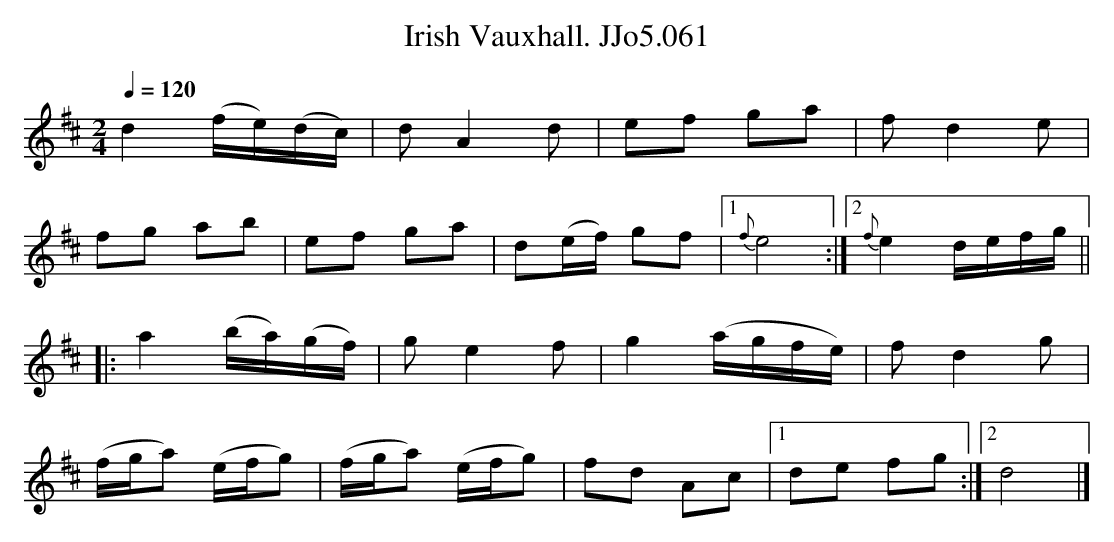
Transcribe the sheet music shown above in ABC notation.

X:1
T:Irish Vauxhall. JJo5.061
M:2/4
L:1/8
Q:1/4=120
K:D
d2 (f/e/)(d/c/) | dA2 d | ef ga | fd2 e |
fg ab | ef ga | d(e/f/) gf |1 {f}e4 :|2 {f}e2 d/e/f/g/ ||
|: a2 (b/a/)(g/f/) | ge2 f | g2 (a/g/f/e/) | fd2 g |
(f/g/a) (e/f/g) | (f/g/a) (e/f/g) | fd Ac |1 de fg :|2 d4 |]
